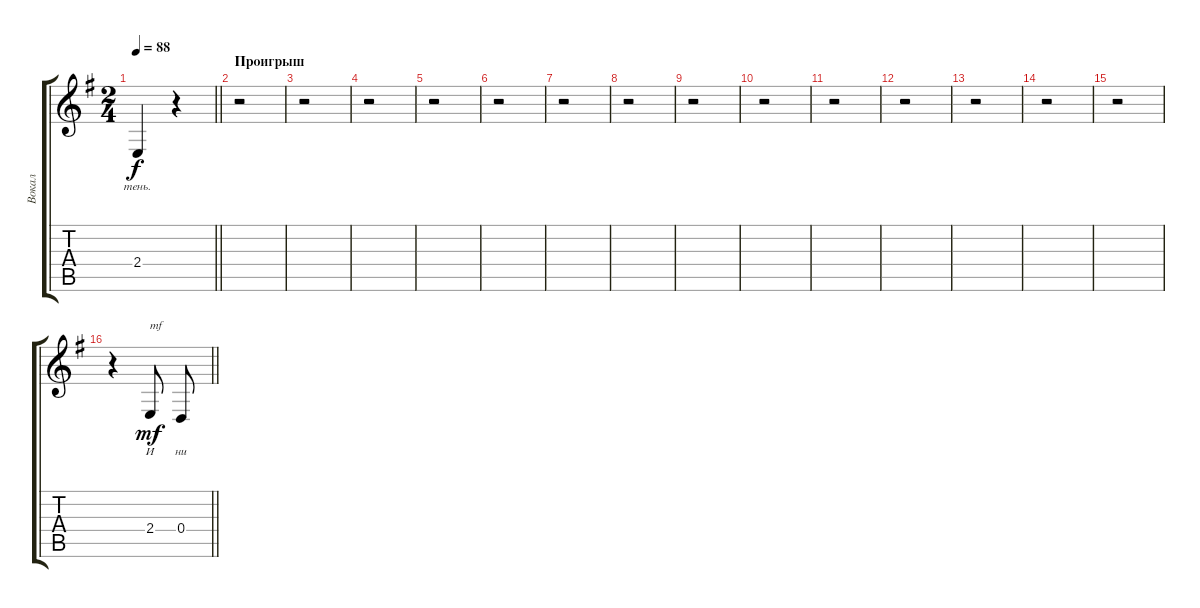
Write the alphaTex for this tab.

\track ("Вокал" "Вокал") {instrument acousticgrandpiano}
\staff {score tabs}
\tuning (E4 B3 G3 D3 A2 E2) {hide}
\ts (2 4)
\tempo 88
\clef g2
\barLineRight lightlight
\ks g
2.4.4{lyrics (0 "тень.") lyrics (1 "") lyrics (2 "") lyrics (3 "") lyrics (4 "") dy f} r.4 |
\section ("" "Проигрыш")
r.2 |
r.2 |
r.2 |
r.2 |
r.2 |
r.2 |
r.2 |
r.2 |
r.2 |
r.2 |
r.2 |
r.2 |
r.2 |
r.2 |
\barLineRight lightlight
r.4 2.4.8{txt "mf" lyrics (0 "И") lyrics (1 "") lyrics (2 "") lyrics (3 "") lyrics (4 "") dy mf beam split} 0.4.8{lyrics (0 "ни") lyrics (1 "") lyrics (2 "") lyrics (3 "") lyrics (4 "")}
